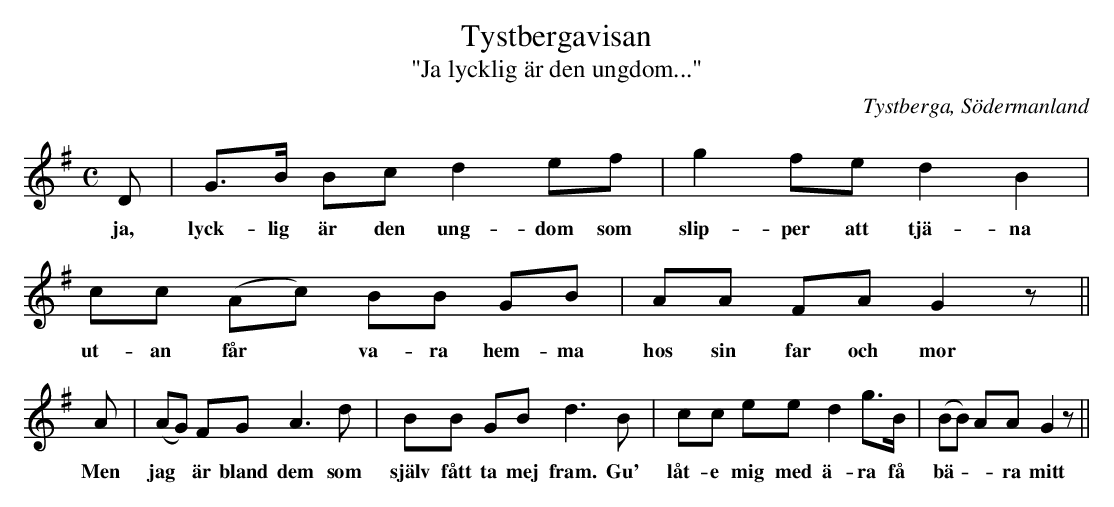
X:1
T:Tystbergavisan
T:"Ja lycklig är den ungdom..."
O:Tystberga, Södermanland
M:C
L:1/8
K:G
D | G>B Bc d2 ef | g2 fe d2 B2 | cc (Ac) BB GB | AA FA G2 z ||
w: ja, lyck-lig är den ung-dom som slip-per att tjä-na ut-an får * va-ra hem-ma hos sin far och mor
A | (AG) FG A2>d2 | BB GB d2>B2 | cc ee d2 g>B | (BB) AA G2 z ||
w: Men jag* är bland dem som själv fått ta mej fram. Gu' låt-e mig med ä-ra få bä*-ra mitt namn.
